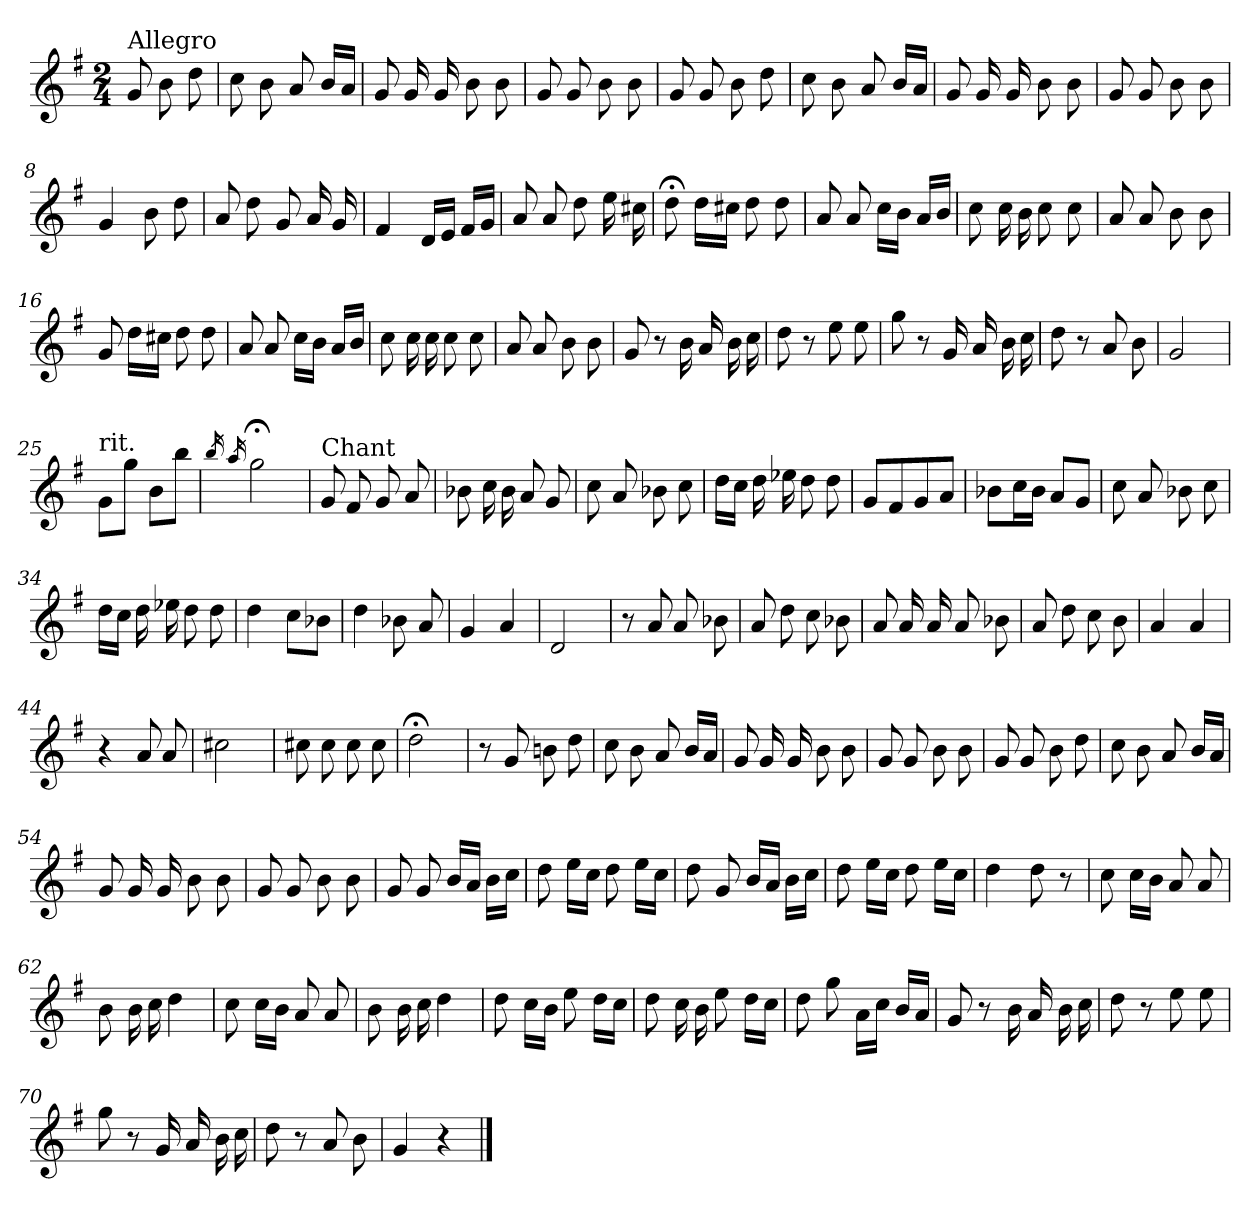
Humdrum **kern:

**kern
*part1
*staff1
*clefG2
*k[f#]
*G:
*M2/4
=
!LO:TX:a:t=Allegro
8g/
8b\
8dd\
=1
8cc\
8b\
8a/
16b/LL
16a/JJ
=2
8g/
16g/
16g/
8b\
8b\
=3
8g/
8g/
8b\
8b\
=4
8g/
8g/
8b\
8dd\
=5
8cc\
8b\
8a/
16b/LL
16a/JJ
=6
8g/
16g/
16g/
8b\
8b\
!!LO:LB:g=z
=7
8g/
8g/
8b\
8b\
=8
4g/
8b\
8dd\
=9
8a/
8dd\
8g/
16a/
16g/
=10
4f#/
16d/LL
16e/JJ
16f#/LL
16g/JJ
=11
8a/
8a/
8dd\
16ee\
16cc#X\
=12
8dd;<\
16dd\LL
16cc#X\JJ
8dd\
8dd\
=13
8a/
8a/
16cc\LL
16b\JJ
16a/LL
16b/JJ
!!LO:LB:g=z
=14
8cc\
16cc\
16b\
8cc\
8cc\
=15
8a/
8a/
8b\
8b\
=16
8g/
16dd\LL
16cc#X\JJ
8dd\
8dd\
=17
8a/
8a/
16cc\LL
16b\JJ
16a/LL
16b/JJ
=18
8cc\
16cc\
16cc\
8cc\
8cc\
=19
8a/
8a/
8b\
8b\
=20
8g/
8r
16b\
16a/
16b\
16cc\
=21
8dd\
8r
8ee\
8ee\
!!LO:LB:g=z
=22
8gg\
8r
16g/
16a/
16b\
16cc\
=23
8dd\
8r
8a/
8b\
=24
2g/
=25
!LO:TX:a:t=rit.
8g\L
8gg\J
8b\L
8bb\J
=26
16qbb/
16qaa/
2gg;<\
=27
!LO:TX:a:t=Chant
8g/
8f#/
8g/
8a/
=28
8b-X\
16cc\
16b-\
8a/
8g/
=29
8cc\
8a/
8b-X\
8cc\
!!LO:LB:g=z
=30
16dd\LL
16cc\JJ
16dd\
16ee-X\
8dd\
8dd\
=31
8g/L
8f#/
8g/
8a/J
=32
8b-X\L
16cc\L
16b-\JJ
8a/L
8g/J
=33
8cc\
8a/
8b-X\
8cc\
=34
16dd\LL
16cc\JJ
16dd\
16ee-X\
8dd\
8dd\
=35
4dd\
8cc\L
8b-X\J
=36
4dd\
8b-X\
8a/
=37
4g/
4a/
=38
2d/
!!LO:LB:g=z
=39
8r
8a/
8a/
8b-X\
=40
8a/
8dd\
8cc\
8b-X\
=41
8a/
16a/
16a/
8a/
8b-X\
=42
8a/
8dd\
8cc\
8b\
=43
4a/
4a/
=44
4r
8a/
8a/
=45
2cc#X\
=46
8cc#X\
8cc#\
8cc#\
8cc#\
=47
2dd;<\
!!LO:LB:g=z
=48
8r
8g/
8bn\
8dd\
=49
8cc\
8b\
8a/
16b/LL
16a/JJ
=50
8g/
16g/
16g/
8b\
8b\
=51
8g/
8g/
8b\
8b\
=52
8g/
8g/
8b\
8dd\
=53
8cc\
8b\
8a/
16b/LL
16a/JJ
=54
8g/
16g/
16g/
8b\
8b\
=55
8g/
8g/
8b\
8b\
!!LO:LB:g=z
=56
8g/
8g/
16b/LL
16a/JJ
16b\LL
16cc\JJ
=57
8dd\
16ee\LL
16cc\JJ
8dd\
16ee\LL
16cc\JJ
=58
8dd\
8g/
16b/LL
16a/JJ
16b\LL
16cc\JJ
=59
8dd\
16ee\LL
16cc\JJ
8dd\
16ee\LL
16cc\JJ
=60
4dd\
8dd\
8r
=61
8cc\
16cc\LL
16b\JJ
8a/
8a/
=62
8b\
16b\
16cc\
4dd\
!!LO:PB:g=z
=63
8cc\
16cc\LL
16b\JJ
8a/
8a/
=64
8b\
16b\
16cc\
4dd\
=65
8dd\
16cc\LL
16b\JJ
8ee\
16dd\LL
16cc\JJ
=66
8dd\
16cc\
16b\
8ee\
16dd\LL
16cc\JJ
=67
8dd\
8gg\
16a\LL
16cc\JJ
16b/LL
16a/JJ
=68
8g/
8r
16b\
16a/
16b\
16cc\
=69
8dd\
8r
8ee\
8ee\
!!LO:LB:g=z
=70
8gg\
8r
16g/
16a/
16b\
16cc\
=71
8dd\
8r
8a/
8b\
=72
4g/
4r
==
*-
